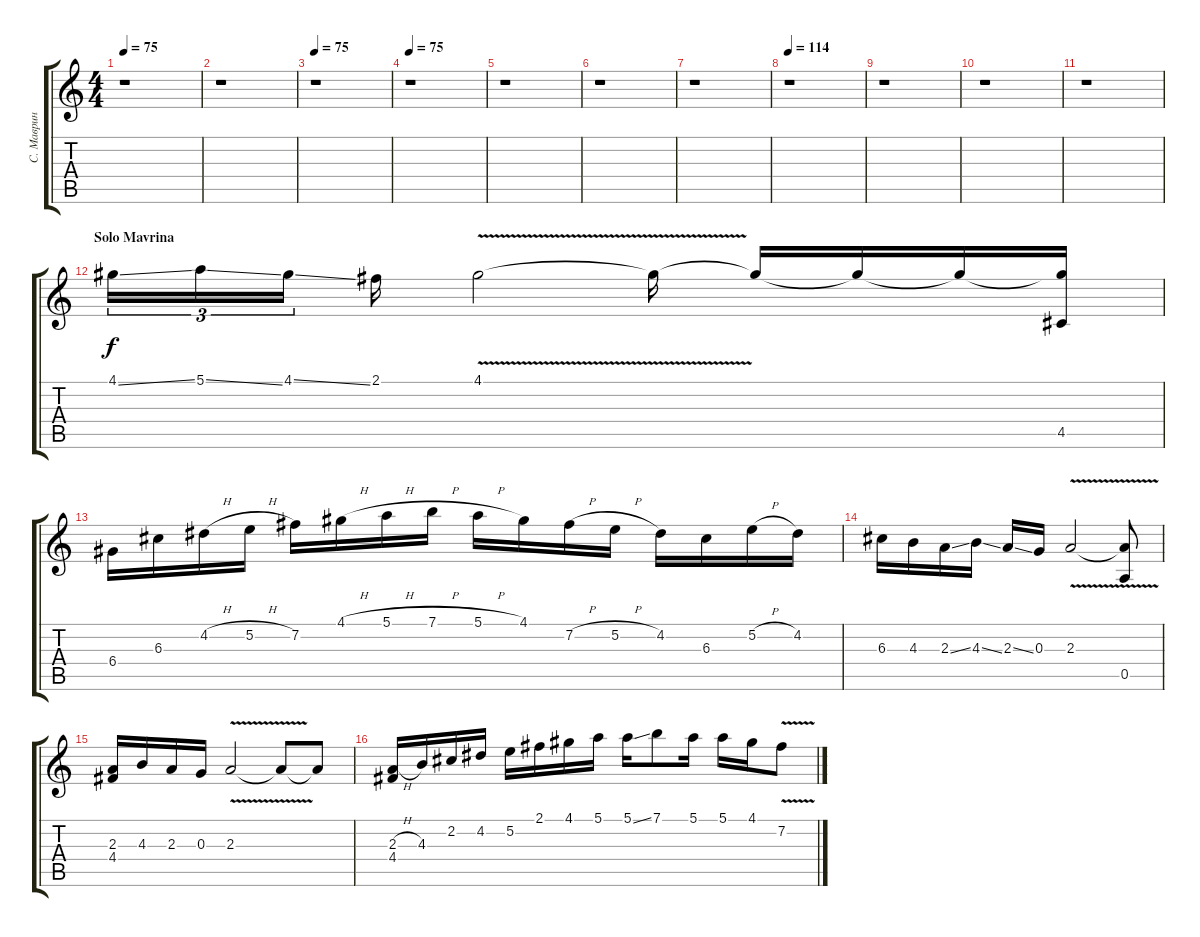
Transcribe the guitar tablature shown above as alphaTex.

\track ("С. Маврин" "С. Маврин") {instrument acousticguitarsteel}
\staff {score tabs}
\tuning (E4 B3 G3 D3 A2 E2) {hide}
\ts (4 4)
\tempo 75
\clef g2
\ks c
r.1{dy f} |
r.1 |
\tempo 75
r.1 |
\tempo 75
r.1 |
r.1 |
r.1 |
r.1 |
\tempo 114
r.1{volume 16} |
r.1 |
r.1 |
r.1 |
\section ("" "Solo Mavrina")
4.1{ss}.16{tu (3 2)} 5.1{ss}.16{tu (3 2)} 4.1{ss}.16{tu (3 2)} 2.1.16 4.1{v}.2 4.1{t}.16 4.1{t}.16 4.1{t}.16 4.1{t}.16 (4.1{t} 4.5).16 |
6.4.16 6.3.16 4.2{h}.16 5.2{h}.16 7.2.16 4.1{h}.16 5.1{h}.16 7.1{h}.16 5.1{h}.16 4.1.16 7.2{h}.16 5.2{h}.16 4.2.16 6.3.16 5.2{h}.16 4.2.16 |
6.3.16 4.3.16 2.3{ss}.16 4.3{ss}.16 2.3{ss}.16 0.3.16 2.3{v}.2 (2.3{t} 0.5).8 |
(2.3 4.4).16 4.3.16 2.3.16 0.3.16 2.3{v}.2 2.3{t}.8 2.3{t}.8 |
(2.3{h} 4.4).16 4.3.16 2.2.16 4.2.16 5.2.16 2.1.16 4.1.16 5.1.16 5.1{ss}.16 7.1.8 5.1.16 5.1.16 4.1.16 7.2{v}.8
